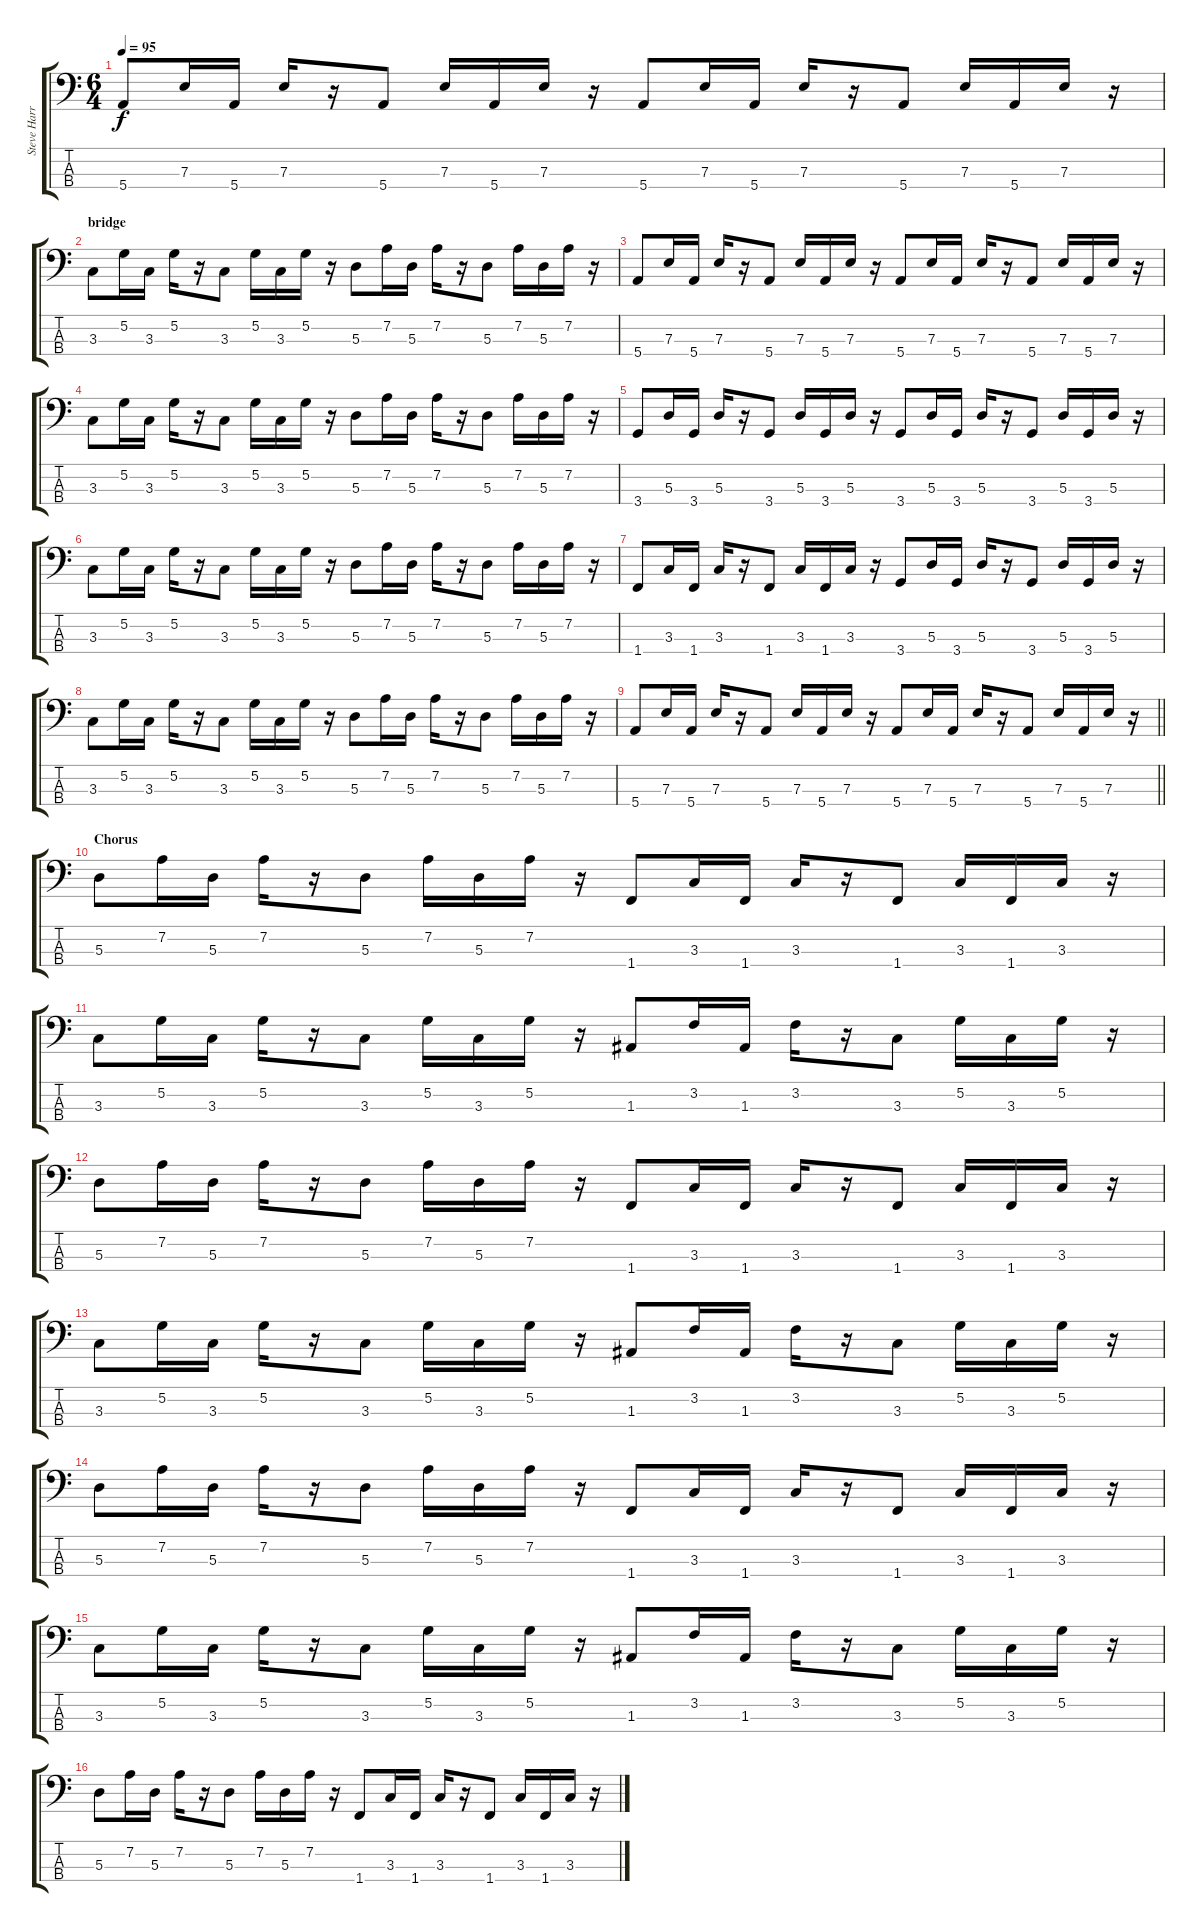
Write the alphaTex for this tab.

\track ("Steve Harris" "Steve Harr") {instrument acousticbass}
\staff {score tabs}
\tuning (G2 D2 A1 E1) {hide}
\ts (6 4)
\tempo 95
\clef f4
\ks c
5.4.8{dy f} 7.3.16 5.4.16 7.3.16 r.16 5.4.8 7.3.16 5.4.16 7.3.16 r.16 5.4.8 7.3.16 5.4.16 7.3.16 r.16 5.4.8 7.3.16 5.4.16 7.3.16 r.16 |
\section ("" "bridge")
3.3.8 5.2.16 3.3.16 5.2.16 r.16 3.3.8 5.2.16 3.3.16 5.2.16 r.16 5.3.8 7.2.16 5.3.16 7.2.16 r.16 5.3.8 7.2.16 5.3.16 7.2.16 r.16 |
5.4.8 7.3.16 5.4.16 7.3.16 r.16 5.4.8 7.3.16 5.4.16 7.3.16 r.16 5.4.8 7.3.16 5.4.16 7.3.16 r.16 5.4.8 7.3.16 5.4.16 7.3.16 r.16 |
3.3.8 5.2.16 3.3.16 5.2.16 r.16 3.3.8 5.2.16 3.3.16 5.2.16 r.16 5.3.8 7.2.16 5.3.16 7.2.16 r.16 5.3.8 7.2.16 5.3.16 7.2.16 r.16 |
3.4.8 5.3.16 3.4.16 5.3.16 r.16 3.4.8 5.3.16 3.4.16 5.3.16 r.16 3.4.8 5.3.16 3.4.16 5.3.16 r.16 3.4.8 5.3.16 3.4.16 5.3.16 r.16 |
3.3.8 5.2.16 3.3.16 5.2.16 r.16 3.3.8 5.2.16 3.3.16 5.2.16 r.16 5.3.8 7.2.16 5.3.16 7.2.16 r.16 5.3.8 7.2.16 5.3.16 7.2.16 r.16 |
1.4.8 3.3.16 1.4.16 3.3.16 r.16 1.4.8 3.3.16 1.4.16 3.3.16 r.16 3.4.8 5.3.16 3.4.16 5.3.16 r.16 3.4.8 5.3.16 3.4.16 5.3.16 r.16 |
3.3.8 5.2.16 3.3.16 5.2.16 r.16 3.3.8 5.2.16 3.3.16 5.2.16 r.16 5.3.8 7.2.16 5.3.16 7.2.16 r.16 5.3.8 7.2.16 5.3.16 7.2.16 r.16 |
\barLineRight lightlight
5.4.8 7.3.16 5.4.16 7.3.16 r.16 5.4.8 7.3.16 5.4.16 7.3.16 r.16 5.4.8 7.3.16 5.4.16 7.3.16 r.16 5.4.8 7.3.16 5.4.16 7.3.16 r.16 |
\section ("" "Chorus")
5.3.8 7.2.16 5.3.16 7.2.16 r.16 5.3.8 7.2.16 5.3.16 7.2.16 r.16 1.4.8 3.3.16 1.4.16 3.3.16 r.16 1.4.8 3.3.16 1.4.16 3.3.16 r.16 |
3.3.8 5.2.16 3.3.16 5.2.16 r.16 3.3.8 5.2.16 3.3.16 5.2.16 r.16 1.3.8 3.2.16 1.3.16 3.2.16 r.16 3.3.8 5.2.16 3.3.16 5.2.16 r.16 |
5.3.8 7.2.16 5.3.16 7.2.16 r.16 5.3.8 7.2.16 5.3.16 7.2.16 r.16 1.4.8 3.3.16 1.4.16 3.3.16 r.16 1.4.8 3.3.16 1.4.16 3.3.16 r.16 |
3.3.8 5.2.16 3.3.16 5.2.16 r.16 3.3.8 5.2.16 3.3.16 5.2.16 r.16 1.3.8 3.2.16 1.3.16 3.2.16 r.16 3.3.8 5.2.16 3.3.16 5.2.16 r.16 |
5.3.8 7.2.16 5.3.16 7.2.16 r.16 5.3.8 7.2.16 5.3.16 7.2.16 r.16 1.4.8 3.3.16 1.4.16 3.3.16 r.16 1.4.8 3.3.16 1.4.16 3.3.16 r.16 |
3.3.8 5.2.16 3.3.16 5.2.16 r.16 3.3.8 5.2.16 3.3.16 5.2.16 r.16 1.3.8 3.2.16 1.3.16 3.2.16 r.16 3.3.8 5.2.16 3.3.16 5.2.16 r.16 |
5.3.8 7.2.16 5.3.16 7.2.16 r.16 5.3.8 7.2.16 5.3.16 7.2.16 r.16 1.4.8 3.3.16 1.4.16 3.3.16 r.16 1.4.8 3.3.16 1.4.16 3.3.16 r.16
